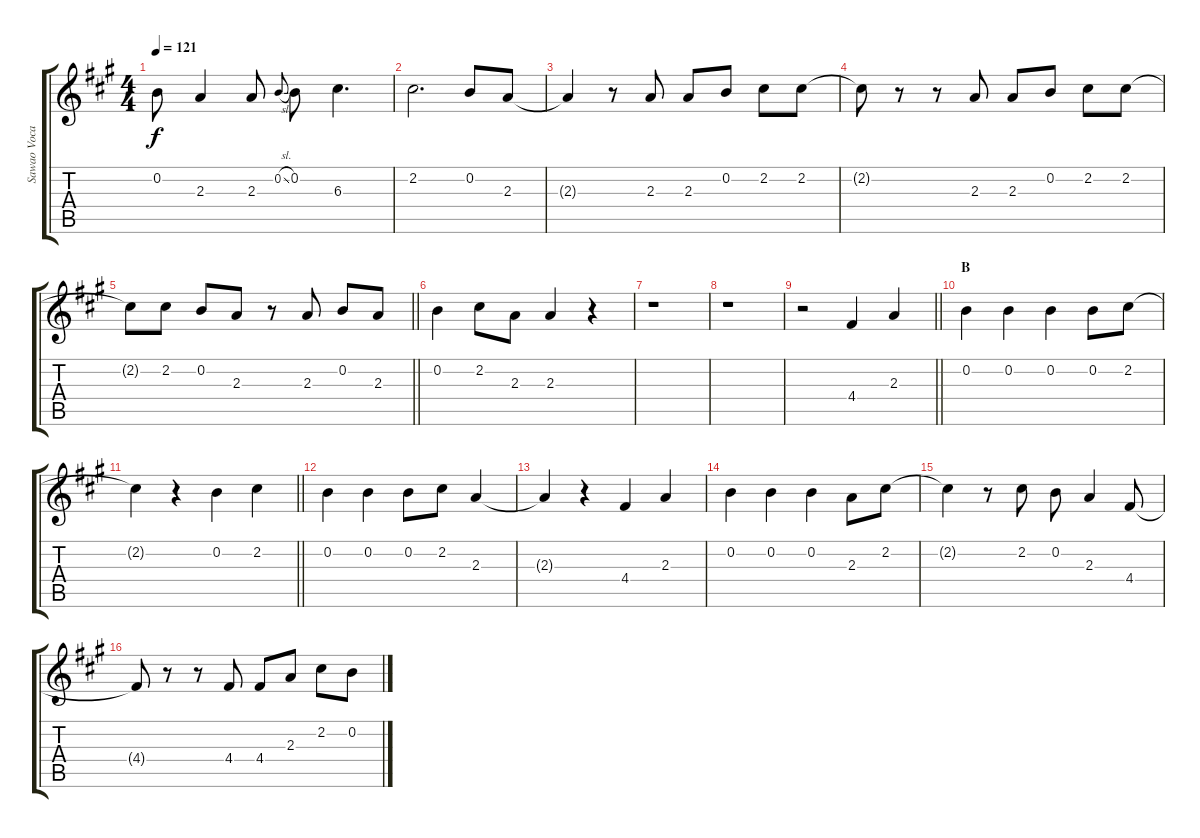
\track ("Sawao Vocal" "Sawao Voca") {instrument contrabass}
\staff {score tabs}
\tuning (E4 B3 G3 D3 A2 E2) {hide}
\ts (4 4)
\tempo 121
\clef g2
\ks a
0.2{t}.8{dy f} 2.3.4 2.3.8 0.2{sl}.8{gr onbeat} 0.2.8 6.3.4{d} |
2.2.2{d} 0.2.8 2.3.8 |
2.3{t}.4 r.8 2.3.8 2.3.8 0.2.8 2.2.8 2.2.8 |
2.2{t}.8 r.8 r.8 2.3.8 2.3.8 0.2.8 2.2.8 2.2.8 |
\barLineRight lightlight
2.2{t}.8 2.2.8 0.2.8 2.3.8 r.8 2.3.8 0.2.8 2.3.8 |
\section ("" "")
0.2.4 2.2.8 2.3.8 2.3.4 r.4 |
r.1 |
r.1 |
\barLineRight lightlight
r.2 4.4.4 2.3.4 |
\section ("" "B")
0.2.4 0.2.4 0.2.4 0.2.8 2.2.8 |
\barLineRight lightlight
2.2{t}.4 r.4 0.2.4 2.2.4 |
\section ("" "")
0.2.4 0.2.4 0.2.8 2.2.8 2.3.4 |
2.3{t}.4 r.4 4.4.4 2.3.4 |
0.2.4 0.2.4 0.2.4 2.3.8 2.2.8 |
2.2{t}.4 r.8 2.2.8 0.2.8 2.3.4 4.4.8 |
4.4{t}.8 r.8 r.8 4.4.8 4.4.8 2.3.8 2.2.8 0.2.8
